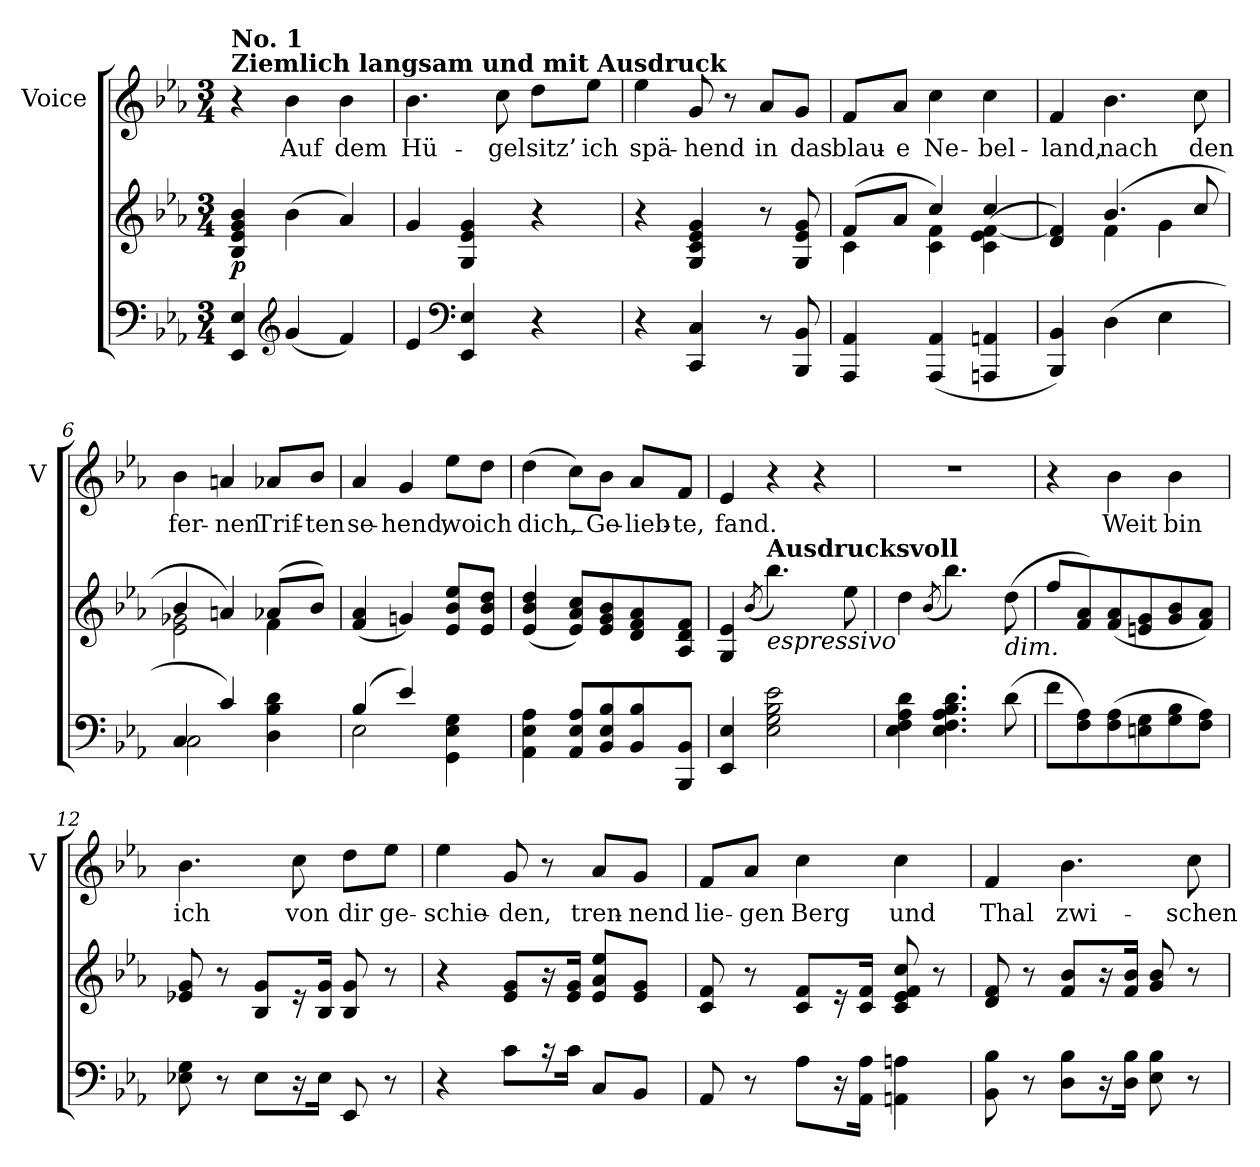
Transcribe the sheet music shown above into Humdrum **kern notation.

**kern	**kern	**dynam	**kern	**text
*part2	*part2	*part2	*part1	*part1
*staff3	*staff2	*staff2/3	*staff1	*staff1
*	*	*	*I"Voice	*
*	*	*	*I'V	*
*clefF4	*clefG2	*	*clefG2	*
*k[b-e-a-]	*k[b-e-a-]	*	*k[b-e-a-]	*
*E-:	*E-:	*	*E-:	*
*M3/4	*M3/4	*	*M3/4	*
=1	=1	=1	=1	=1
!	!	!	!LO:TX:a:B:t=Ziemlich langsam und mit Ausdruck	!
!	!	!	!LO:TX:a:B:t=No. 1	!
!	!	!LO:DY:b	!	!
4EE-/ 4E-/	4B-/ 4e-/ 4g/ 4b-/	p	4r	.
*clefG2	*	*	*	*
(<4g/	(>4b-\	.	4b-\	Auf
4f/)	4a-/)	.	4b-\	dem
=2	=2	=2	=2	=2
4e-/	4g/	.	4.b-\	Hü-
*clefF4	*	*	*	*
4EE-/ 4E-/	4G/ 4e-/ 4g/	.	.	.
.	.	.	8cc\	gel
4r	4r	.	8dd\L	sitz’
.	.	.	8ee-\J	ich
=3	=3	=3	=3	=3
4r	4r	.	4ee-\	spä-
4CC/ 4C/	4G/ 4c/ 4e-/ 4g/	.	8g/	hend
.	.	.	8r	.
8r	8r	.	8a-/L	in
8BBB-/ 8BB-/	8G/ 8e-/ 8g/	.	8g/J	das
=4	=4	=4	=4	=4
*	*^	*	*	*
4AAA-/ 4AA-/	(>8f/L	4c\	.	8f/L	blau-
.	8a-/J	.	.	8a-/J	e
(<4AAA-/ 4AA-/	4cc/)	4c\ 4f\	.	4cc\	Ne-
4AAAn/ 4AAn/	4cc/	(<4c\ 4e-\ [4f\	.	4cc\	bel-
!!LO:LB:g=z
=5	=5	=5	=5	=5	=5
(>4BBB-/ 4BB-/)	4ryy	(>4d/ 4f]/)	.	4f/	land,
(>4D\	(>4.b-/	4f\	.	4.b-\	nach
4E-\	.	4g\	.	.	.
.	8cc/	.	.	8cc\	den
=6	=6	=6	=6	=6	=6
*^	*	*	*	*	*
4C/	2C\	4b-/	2e-\ 2g-X\	.	4b-\	fer-
4c/)	.	4an/)	.	.	4an/	nen
4ryy	4D\ 4B-\ 4d\	(>8a-X/L	4f\	.	8a-X/L	Trif-
.	.	8b-/J)	.	.	8b-/J	ten
*	*	*v	*v	*	*	*
=7	=7	=7	=7	=7	=7
(>4B-/	2E-\	(<4f/ 4a-/	.	4a-/	se-
4e-/)	.	4gn/)	.	4g/	hend,
4ryy	4GG\ 4E-\ 4G\	8e-/ 8b-/ 8ee-/L	.	8ee-\L	wo
.	.	8e-/ 8b-/ 8dd/J	.	8dd\J	ich
*v	*v	*	*	*	*
=8	=8	=8	=8	=8
4AA-\ 4E-\ 4A-\	(>4e-/ 4b-/ 4dd/	.	(>4dd\	dich,_
8AA-/ 8E-/ 8A-/L	8e-/ 8a-/ 8cc/L)	.	8cc\L)	.
8BB-/ 8E-/ 8B-/	8e-/ 8g/ 8b-/	.	8b-\J	Ge-
8BB-/ 8B-/	8d/ 8f/ 8a-/	.	8a-/L	lieb-
8BBB-/ 8BB-/J	8A-/ 8d/ 8f/J	.	8f/J	te,
=9	=9	=9	=9	=9
4EE-/ 4E-/	4G/ 4e-/	.	4e-/	fand.
.	(>8qb-/	.	.	.
!	!LO:TX:a:B:t=Ausdrucksvoll	!	!	!
!	!LO:TX:b:i:t=espressivo	!	!	!
2E-\ 2G\ 2B-\ 2e-\	4.bb-\)	.	4r	.
.	.	.	4r	.
.	8ee-\	.	.	.
=10	=10	=10	=10	=10
4E-\ 4F\ 4A-\ 4d\	4dd\	.	2.r	.
.	(>8qb-/	.	.	.
4.E-\ 4.F\ 4.A-\ 4.B-\ 4.d\	4.bb-\)	.	.	.
!	!LO:TX:b:i:t=dim.	!	!	!
(>8d\	(>8dd\	.	.	.
!!LO:LB:g=z
=11	=11	=11	=11	=11
8f\L	8ff/L	.	4r	.
(>8F\ 8A-\)	(>8f/ 8a-/)	.	.	.
(>8F\ 8A-\	(<8f/ 8a-/	.	4b-\	Weit
8En\ 8G\	8en/ 8g/	.	.	.
8G\ 8B-\	8g/ 8b-/	.	4b-\	bin
8F\ 8A-\J)	8f/ 8a-/J)	.	.	.
=12	=12	=12	=12	=12
8E-X\ 8G\	8e-X/ 8g/	.	4.b-\	ich
8r	8r	.	.	.
8E-\L	8B-/ 8g/L	.	.	.
16r	16r	.	8cc\	von
16E-\Jk	16B-/ 16g/Jk	.	.	.
8EE-/	8B-/ 8g/	.	8dd\L	dir
8r	8r	.	8ee-\J	ge-
=13	=13	=13	=13	=13
4r	4r	.	4ee-\	schie-
8c\L	8e-/ 8g/L	.	8g/	den,
16r	16r	.	8r	.
16c\Jk	16e-/ 16g/Jk	.	.	.
8C/L	8e-/ 8a-/ 8ee-/L	.	8a-/L	tren-
8BB-/J	8e-/ 8g/J	.	8g/J	nend
=14	=14	=14	=14	=14
8AA-/	8c/ 8f/	.	8f/L	lie-
8r	8r	.	8a-/J	gen
8A-\L	8c/ 8f/L	.	4cc\	Berg
16r	16r	.	.	.
16AA-\ 16A-\Jk	16c/ 16f/Jk	.	.	.
4AAn\ 4An\	8c/ 8e-/ 8f/ 8cc/	.	4cc\	und
.	8r	.	.	.
=15	=15	=15	=15	=15
8BB-\ 8B-\	8d/ 8f/	.	4f/	Thal
8r	8r	.	.	.
8D\ 8B-\L	8f/ 8b-/L	.	4.b-\	zwi-
16r	16r	.	.	.
16D\ 16B-\Jk	16f/ 16b-/Jk	.	.	.
8E-\ 8B-\	8g/ 8b-/	.	.	.
8r	8r	.	8cc\	schen
=	=	=	=	=
*-	*-	*-	*-	*-
